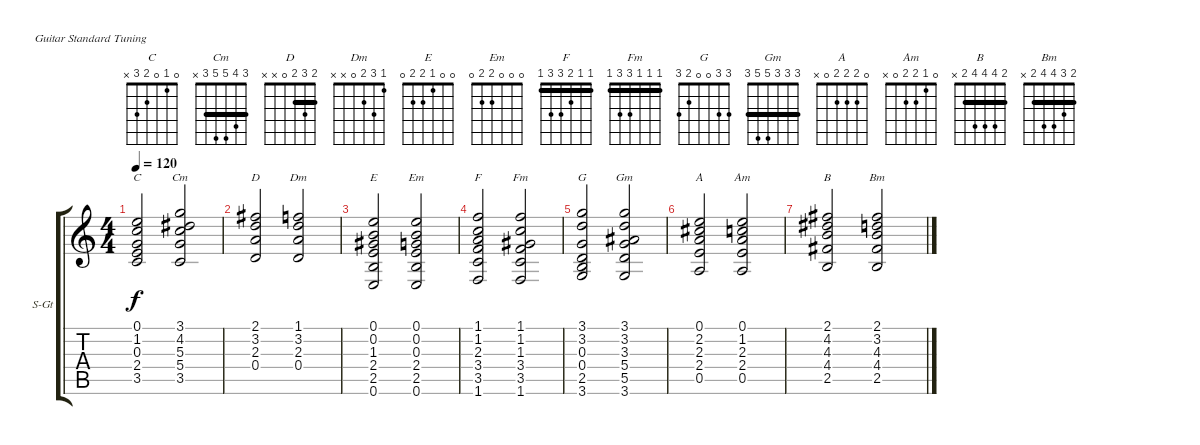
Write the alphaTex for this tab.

\defaultSystemsLayout 4
\bracketExtendMode groupsimilarinstruments
\firstSystemTrackNameOrientation horizontal
\otherSystemsTrackNameOrientation horizontal
\track ("Steel Guitar" "S-Gt") {instrument acousticguitarsteel}
\staff {score tabs}
\tuning (E4 B3 G3 D3 A2 E2)
\chord ("C" 0 1 0 2 3 x) {showfingering false}
\chord ("Cm" 3 4 5 5 3 x) {showfingering false barre 3}
\chord ("D" 2 3 2 0 x x) {showfingering false barre 2}
\chord ("Dm" 1 3 2 0 x x) {showfingering false}
\chord ("E" 0 0 1 2 2 0) {showfingering false}
\chord ("Em" 0 0 0 2 2 0) {showfingering false}
\chord ("F" 1 1 2 3 3 1) {showfingering false barre (1 1)}
\chord ("Fm" 1 1 1 3 3 1) {showfingering false barre (1 1 1)}
\chord ("G" 3 3 0 0 2 3) {showfingering false}
\chord ("Gm" 3 3 3 5 5 3) {showfingering false barre (3 3 3)}
\chord ("A" 0 2 2 2 0 x) {showfingering false}
\chord ("Am" 0 1 2 2 0 x) {showfingering false}
\chord ("B" 2 4 4 4 2 x) {showfingering false barre 2}
\chord ("Bm" 2 3 4 4 2 x) {showfingering false barre 2}
\ts (4 4)
\tempo 120
\clef g2
\ks c
(3.5 2.4 0.3 1.2 0.1).2{ch "C" dy f instrument acousticguitarsteel} (3.5 5.4 5.3 4.2 3.1).2{ch "Cm"} |
(0.4 2.3 3.2 2.1).2{ch "D"} (0.4 2.3 3.2 1.1).2{ch "Dm"} |
(0.6 2.5 2.4 1.3 0.2 0.1).2{ch "E"} (0.6 2.5 2.4 0.3 0.2 0.1).2{ch "Em"} |
(1.6 3.5 3.4 2.3 1.2 1.1).2{ch "F"} (1.6 3.5 3.4 1.3 1.2 1.1).2{ch "Fm"} |
(3.6 2.5 0.4 0.3 3.2 3.1).2{ch "G"} (3.6 5.5 5.4 3.3 3.2 3.1).2{ch "Gm"} |
(0.5 2.4 2.3 2.2 0.1).2{ch "A"} (0.5 2.4 2.3 1.2 0.1).2{ch "Am"} |
(2.5 4.4 4.3 4.2 2.1).2{ch "B"} (2.5 4.4 4.3 3.2 2.1).2{ch "Bm"}
